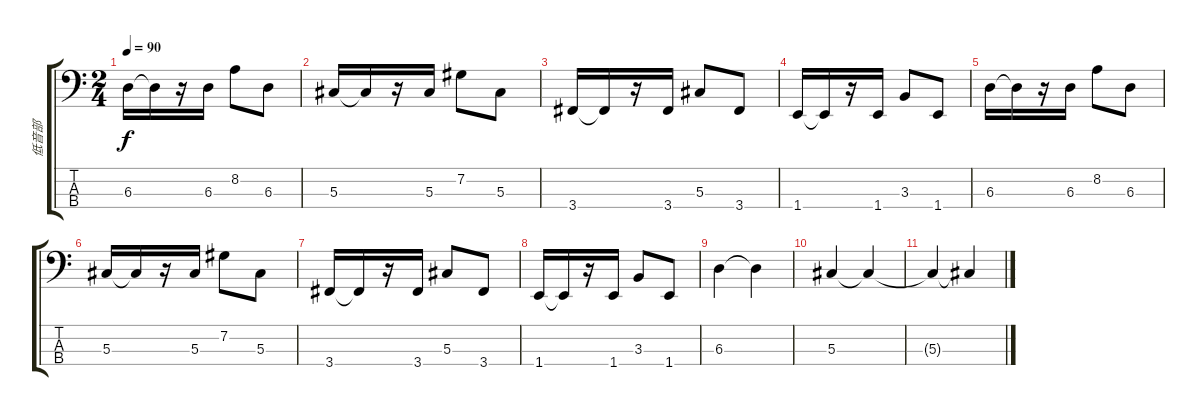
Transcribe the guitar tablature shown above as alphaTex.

\track ("低音部" "低音部") {instrument electricbassfinger}
\staff {score tabs}
\tuning (Gb2 Db2 Ab1 Eb1) {hide}
\ts (2 4)
\tempo 90
\clef f4
\ks c
6.3.16{dy f} 6.3{t}.16 r.16 6.3.16 8.2.8 6.3.8 |
5.3.16 5.3{t}.16 r.16 5.3.16 7.2.8 5.3.8 |
3.4.16 3.4{t}.16 r.16 3.4.16 5.3.8 3.4.8 |
1.4.16 1.4{t}.16 r.16 1.4.16 3.3.8 1.4.8 |
6.3.16 6.3{t}.16 r.16 6.3.16 8.2.8 6.3.8 |
5.3.16 5.3{t}.16 r.16 5.3.16 7.2.8 5.3.8 |
3.4.16 3.4{t}.16 r.16 3.4.16 5.3.8 3.4.8 |
1.4.16 1.4{t}.16 r.16 1.4.16 3.3.8 1.4.8 |
6.3.4 6.3{t}.4 |
5.3.4 5.3{t}.4 |
5.3{t}.4 5.3{t}.4
